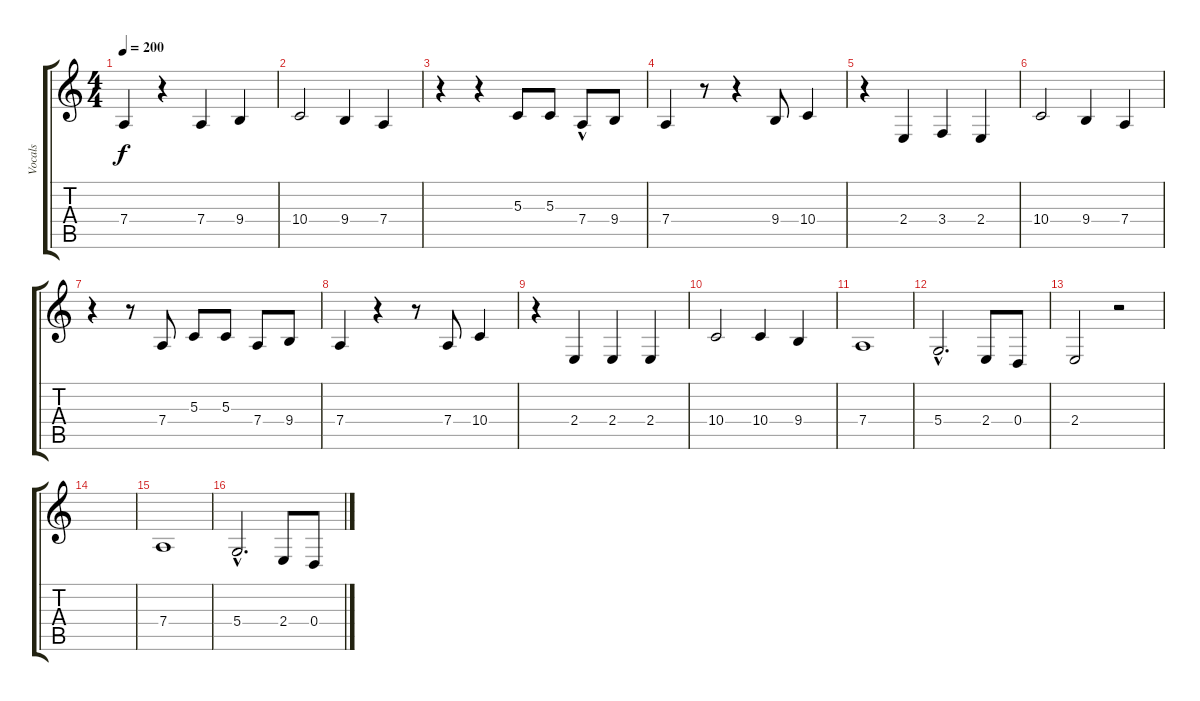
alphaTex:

\track ("Vocals" "Vocals") {instrument tenorsax}
\staff {score tabs}
\tuning (E4 B3 G3 D3 A2 E2) {hide}
\ts (4 4)
\tempo 200
\clef g2
\ks c
7.4.4{dy f} r.4 7.4.4 9.4.4 |
10.4.2 9.4.4 7.4.4 |
r.4 r.4 5.3.8 5.3.8 7.4{hac}.8 9.4.8 |
7.4.4 r.8 r.4 9.4.8 10.4.4 |
r.4 2.4.4 3.4.4 2.4.4 |
10.4.2 9.4.4 7.4.4 |
r.4 r.8 7.4.8 5.3.8 5.3.8 7.4.8 9.4.8 |
7.4.4 r.4 r.8 7.4.8 10.4.4 |
r.4 2.4.4 2.4.4 2.4.4 |
10.4.2 10.4.4 9.4.4 |
7.4.1 |
5.4{hac}.2{d} 2.4.8 0.4.8 |
2.4.2 r.2 |
|
7.4.1 |
5.4{hac}.2{d} 2.4.8 0.4.8
